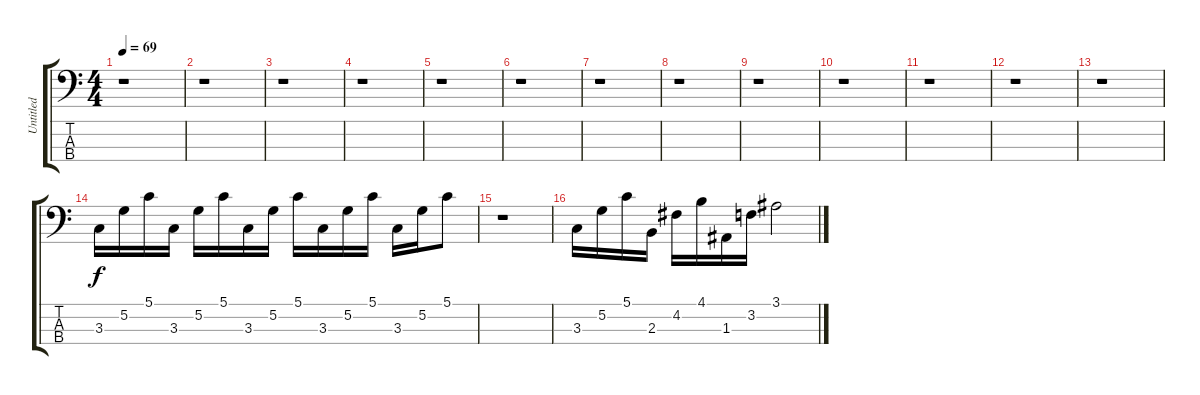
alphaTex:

\track ("Untitled" "Untitled") {instrument electricbassfinger}
\staff {score tabs}
\tuning (G2 D2 A1 E1) {hide}
\ts (4 4)
\tempo 69
\clef f4
\ks c
r.1{dy f instrument electricbassfinger} |
r.1 |
r.1 |
r.1 |
r.1 |
r.1 |
r.1 |
r.1 |
r.1 |
r.1 |
r.1 |
r.1 |
r.1 |
3.3.16 5.2.16 5.1.16 3.3.16 5.2.16 5.1.16 3.3.16 5.2.16 5.1.16 3.3.16 5.2.16 5.1.16 3.3.16 5.2.16 5.1.8 |
r.1 |
3.3.16 5.2.16 5.1.16 2.3.16 4.2.16 4.1.16 1.3.16 3.2.16 3.1.2
